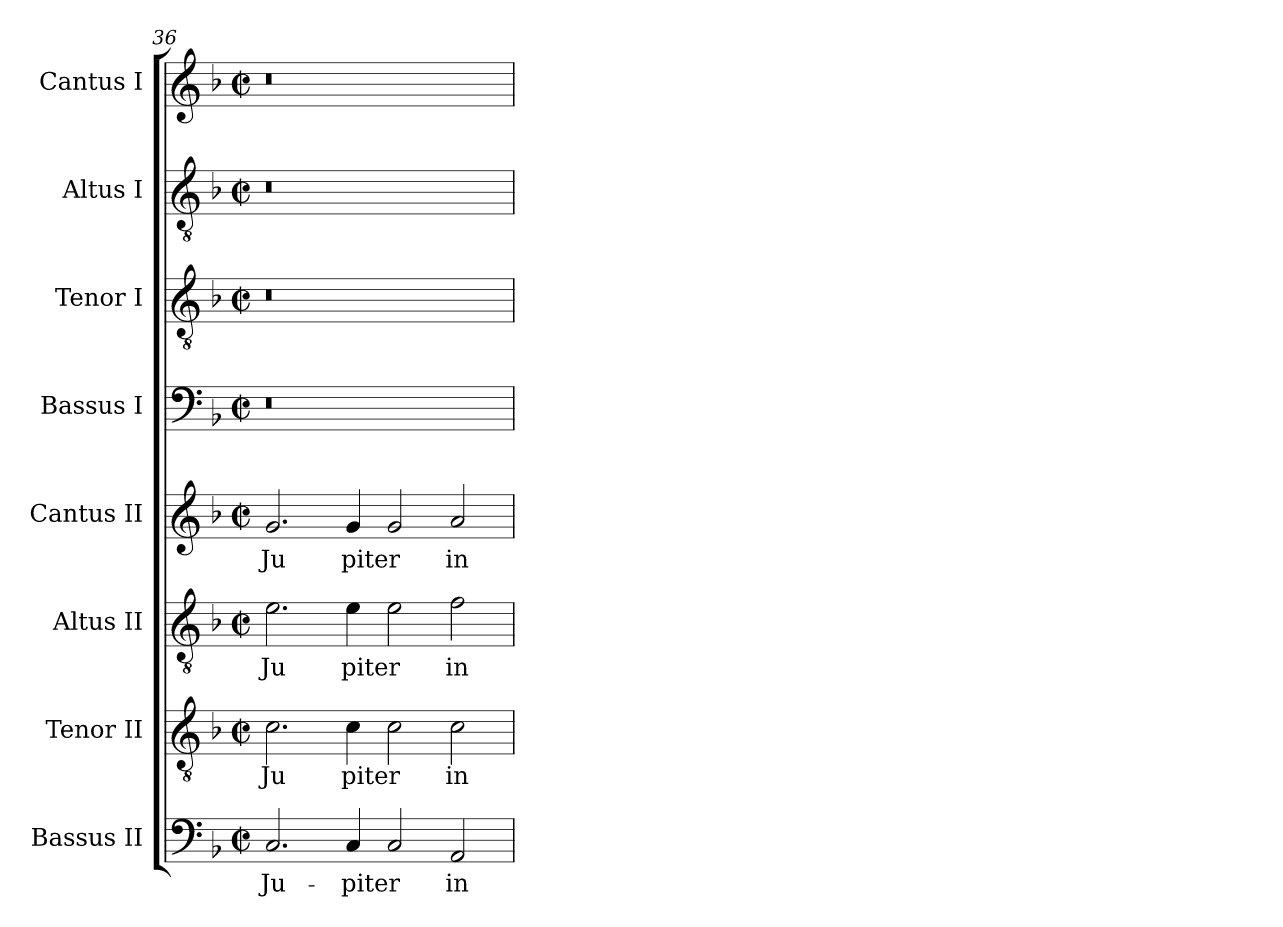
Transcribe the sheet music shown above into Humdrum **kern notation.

**kern	**text	**kern	**text	**kern	**text	**kern	**text	**kern	**kern	**kern	**kern
*part8	*part8	*part7	*part7	*part6	*part6	*part5	*part5	*part4	*part3	*part2	*part1
*staff8	*staff8	*staff7	*staff7	*staff6	*staff6	*staff5	*staff5	*staff4	*staff3	*staff2	*staff1
*I"Bassus II	*	*I"Tenor II	*	*I"Altus II	*	*I"Cantus II	*	*I"Bassus I	*I"Tenor I	*I"Altus I	*I"Cantus I
*clefF4	*	*clefGv2	*	*clefGv2	*	*clefG2	*	*clefF4	*clefGv2	*clefGv2	*clefG2
*k[b-]	*	*k[b-]	*	*k[b-]	*	*k[b-]	*	*k[b-]	*k[b-]	*k[b-]	*k[b-]
*F:	*	*F:	*	*F:	*	*F:	*	*F:	*F:	*F:	*F:
*M2/2	*	*M2/2	*	*M2/2	*	*M2/2	*	*M2/2	*M2/2	*M2/2	*M2/2
*met(c|)	*	*met(c|)	*	*met(c|)	*	*met(c|)	*	*met(c|)	*met(c|)	*met(c|)	*met(c|)
=36	=36	=36	=36	=36	=36	=36	=36	=36	=36	=36	=36
!	!LO:LY:b:cj	!	!LO:LY:b:cj	!	!LO:LY:b:cj	!	!LO:LY:b:cj	!	!	!	!
2.C/	Ju-	2.c\	Ju	2.e\	Ju	2.g/	Ju	0r	0r	0r	0r
!	!LO:LY:b	!	!LO:LY:b	!	!LO:LY:b	!	!LO:LY:b	!	!	!	!
4C/	-piter	4c\	piter	4e\	piter	4g/	piter	.	.	.	.
2C/	.	2c\	.	2e\	.	2g/	.	.	.	.	.
!	!LO:LY:b:cj	!	!LO:LY:b:cj	!	!LO:LY:b:cj	!	!LO:LY:b:cj	!	!	!	!
2AA/	in-	2c\	in	2f\	in	2a/	in	.	.	.	.
=	=	=	=	=	=	=	=	=	=	=	=
*-	*-	*-	*-	*-	*-	*-	*-	*-	*-	*-	*-
